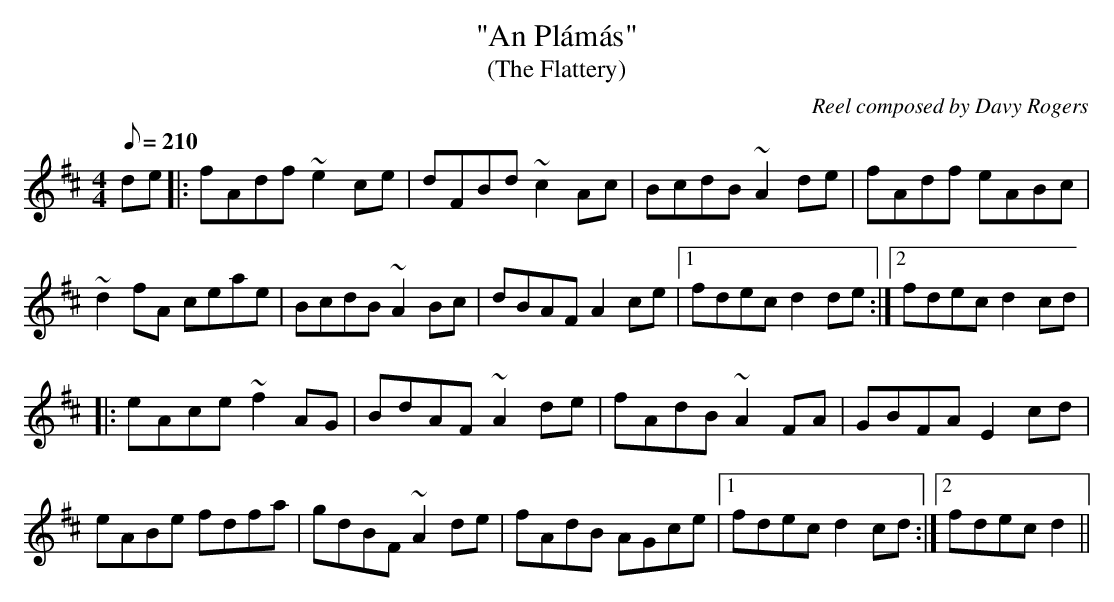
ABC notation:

X:1
T:"An Plámás"
T:(The Flattery)
C:Reel composed by Davy Rogers
L:1/8
Q:210
M:4/4
K:D
de |: fAdf ~e2 ce | dFBd ~c2 Ac | BcdB ~A2 de | fAdf eABc |
~d2 fA ceae | BcdB ~A2 Bc | dBAF A2 ce |1 fdec d2 de :|2 fdec d2 cd |
|: eAce ~f2 AG | BdAF ~A2 de | fAdB ~A2 FA | GBFA E2 cd |
eABe fdfa | gdBF ~A2 de | fAdB AGce |1 fdec d2 cd :|2 fdec d2 ||
